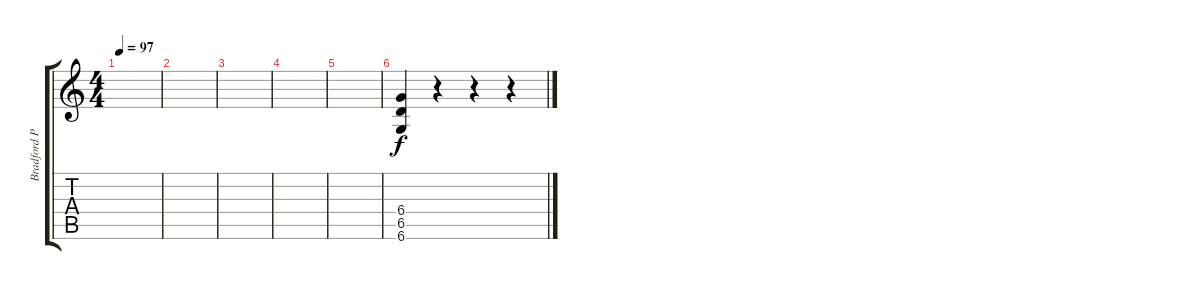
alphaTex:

\track ("Bradford Philip Delson" "Bradford P") {instrument distortionguitar}
\staff {score tabs}
\tuning (Eb4 Bb3 Gb3 Db3 Ab2 Db2) {hide}
\ts (4 4)
\tempo 97
\clef g2
\ks c
|
|
|
|
|
(6.4 6.5 6.6).4 r.4 r.4 r.4
